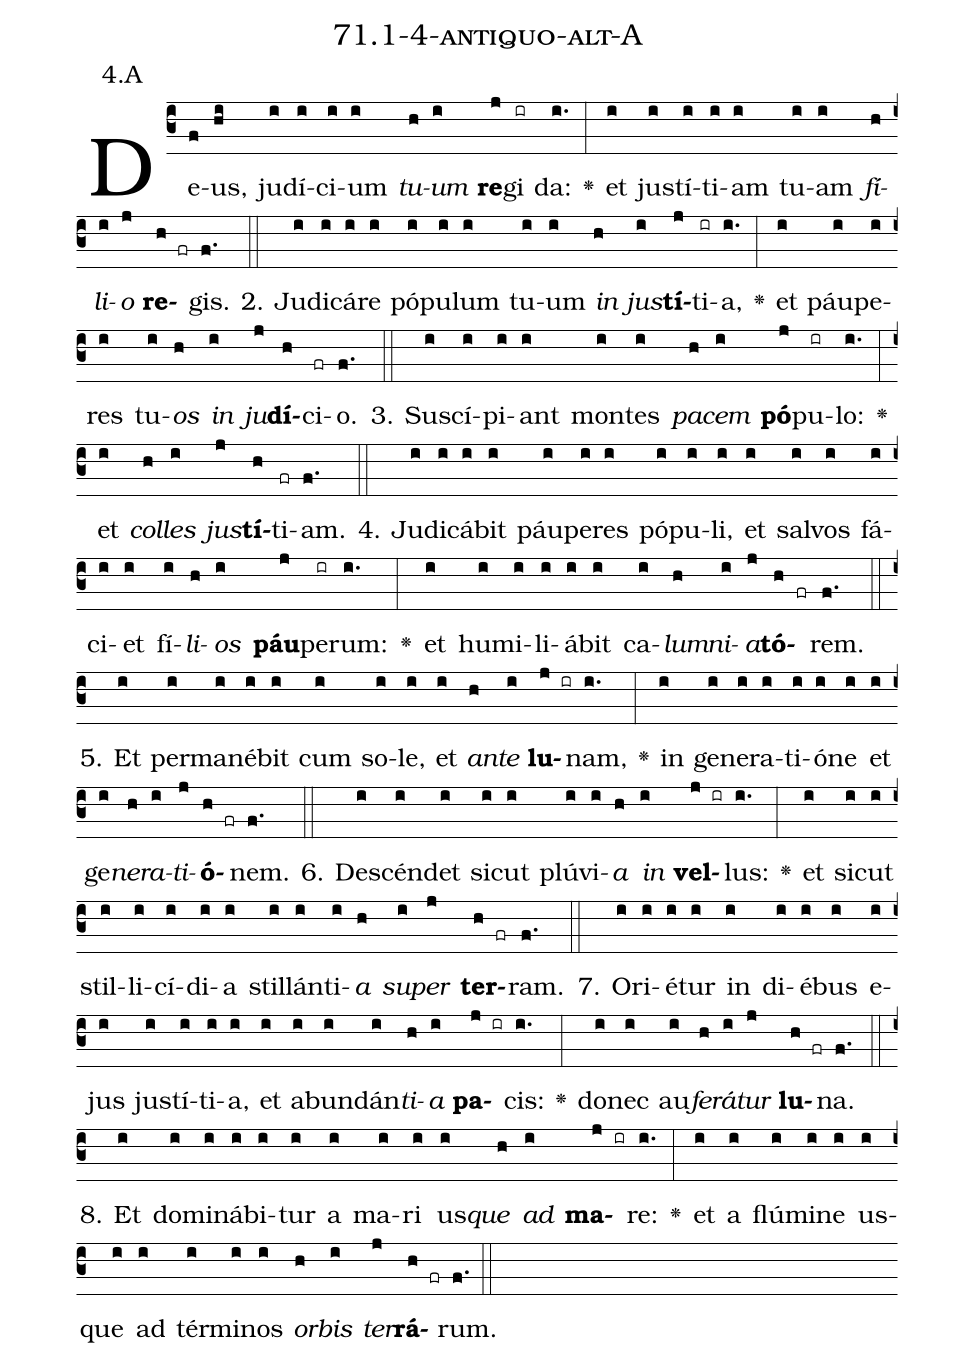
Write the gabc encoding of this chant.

name: 71.1-4-antiquo-alt-A;
annotation: 4.A;
%%
(c3)De(f)us,(hi) ju(i)dí(i)ci(i)um(i) <i>tu</i>(h)<i>um</i>(i) <b>re</b>(j)gi(ir) da:(i.) <v>\greheightstar</v>(:) et(i) jus(i)tí(i)ti(i)am(i) tu(i)am(i) <i>fí</i>(h)<i>li</i>(i)<i>o</i>(j) <b>re</b>(h fr)gis.(f.) (::)
2. Ju(i)di(i)cá(i)re(i) pó(i)pu(i)lum(i) tu(i)um(i) <i>in</i>(h) <i>jus</i>(i)<b>tí</b>(j)ti(ir)a,(i.) <v>\greheightstar</v>(:) et(i) páu(i)pe(i)res(i) tu(i)<i>os</i>(h) <i>in</i>(i) <i>ju</i>(j)<b>dí</b>(h)ci(fr)o.(f.) (::)
3. Su(i)scí(i)pi(i)ant(i) mon(i)tes(i) <i>pa</i>(h)<i>cem</i>(i) <b>pó</b>(j)pu(ir)lo:(i.) <v>\greheightstar</v>(:) et(i) <i>col</i>(h)<i>les</i>(i) <i>jus</i>(j)<b>tí</b>(h)ti(fr)am.(f.) (::)
4. Ju(i)di(i)cá(i)bit(i) páu(i)pe(i)res(i) pó(i)pu(i)li,(i) et(i) sal(i)vos(i) fá(i)ci(i)et(i) fí(i)<i>li</i>(h)<i>os</i>(i) <b>páu</b>(j)pe(ir)rum:(i.) <v>\greheightstar</v>(:) et(i) hu(i)mi(i)li(i)á(i)bit(i) ca(i)<i>lum</i>(h)<i>ni</i>(i)<i>a</i>(j)<b>tó</b>(h fr)rem.(f.) (::)
5. Et(i) per(i)ma(i)né(i)bit(i) cum(i) so(i)le,(i) et(i) <i>an</i>(h)<i>te</i>(i) <b>lu</b>(j ir)nam,(i.) <v>\greheightstar</v>(:) in(i) ge(i)ne(i)ra(i)ti(i)ó(i)ne(i) et(i) ge(i)<i>ne</i>(h)<i>ra</i>(i)<i>ti</i>(j)<b>ó</b>(h fr)nem.(f.) (::)
6. De(i)scén(i)det(i) sic(i)ut(i) plú(i)vi(i)<i>a</i>(h) <i>in</i>(i) <b>vel</b>(j ir)lus:(i.) <v>\greheightstar</v>(:) et(i) sic(i)ut(i) stil(i)li(i)cí(i)di(i)a(i) stil(i)lán(i)ti(i)<i>a</i>(h) <i>su</i>(i)<i>per</i>(j) <b>ter</b>(h fr)ram.(f.) (::)
7. O(i)ri(i)é(i)tur(i) in(i) di(i)é(i)bus(i) e(i)jus(i) jus(i)tí(i)ti(i)a,(i) et(i) ab(i)un(i)dán(i)<i>ti</i>(h)<i>a</i>(i) <b>pa</b>(j ir)cis:(i.) <v>\greheightstar</v>(:) do(i)nec(i) au(i)<i>fe</i>(h)<i>rá</i>(i)<i>tur</i>(j) <b>lu</b>(h fr)na.(f.) (::)
8. Et(i) do(i)mi(i)ná(i)bi(i)tur(i) a(i) ma(i)ri(i) us(i)<i>que</i>(h) <i>ad</i>(i) <b>ma</b>(j ir)re:(i.) <v>\greheightstar</v>(:) et(i) a(i) flú(i)mi(i)ne(i) us(i)que(i) ad(i) tér(i)mi(i)nos(i) <i>or</i>(h)<i>bis</i>(i) <i>ter</i>(j)<b>rá</b>(h fr)rum.(f.) (::)
